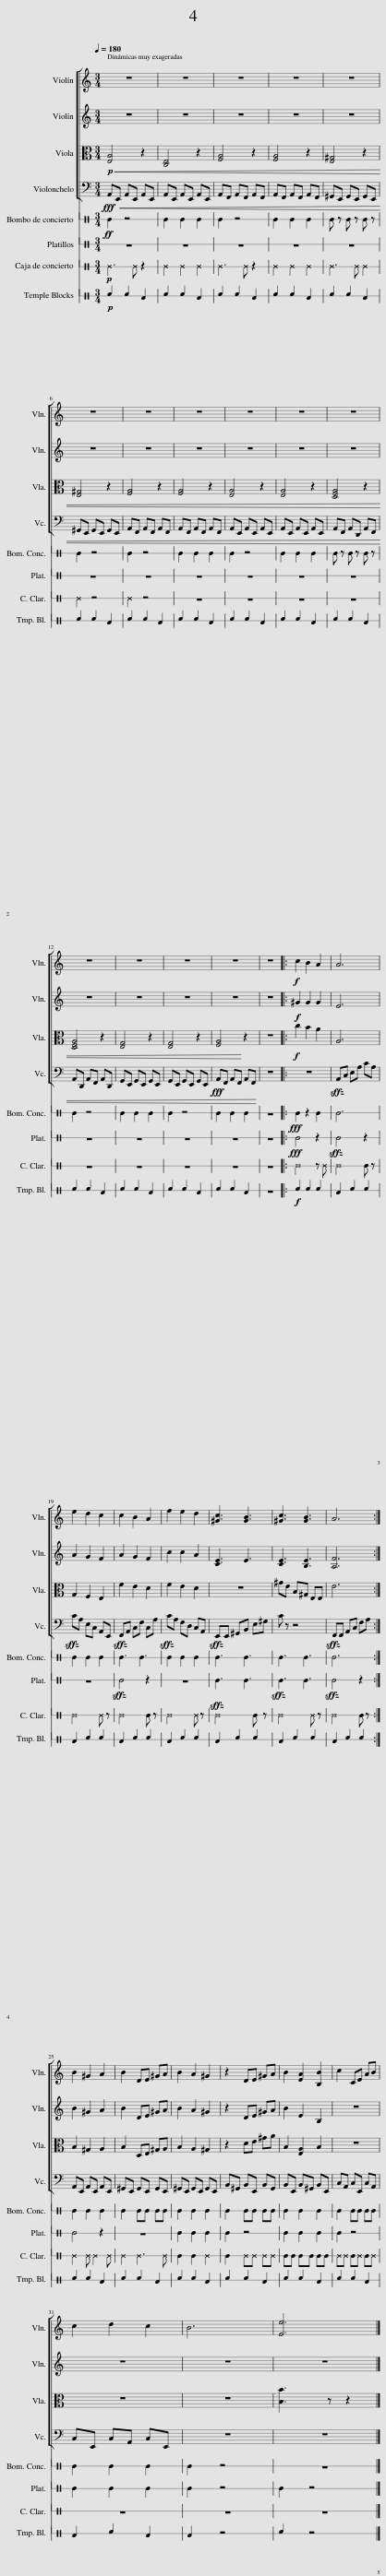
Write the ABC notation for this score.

X:1
%%score [ 1 2 3 4 ] 5 6 7 8
L:1/8
Q:1/4=180
M:3/4
I:linebreak $
K:C
V:1 treble
V:2 treble
V:3 alto
V:4 bass
V:5 perc stafflines=1
K:none
V:6 perc stafflines=1
K:none
V:7 perc stafflines=1
K:none
V:8 perc stafflines=1
K:none
V:1
 z6 | z6 | z6 | z6 | z6 |$ %5
 z6 | z6 | z6 | z6 | z6 | %10
 z6 |$ z6 | z6 | z6 | z6 | %15
 z6 |:!f! c2 B2 A2 | A6 |$ e2 d2 c2 | c2 B2 A2 | %20
 f2 e2 d2 | [^Gc]3 [GB]3 | [^Gc]3 [GB]3 | A6 :|$ B2 ^G2 A2 | %25
 B2 DE ^GA | B2 A2 ^G2 | z2 DE ^GA | B2 [EA]2 [B,B]2 | c2 CE AB |$ %30
 c2 d2 c2 | B6 | [Ee]6 |] %33
V:2
 z6 | z6 | z6 | z6 | z6 |$ %5
 z6 | z6 | z6 | z6 | z6 | %10
 z6 |$ z6 | z6 | z6 | z6 | %15
 z6 |:!f! ^G2 G2 G2 | E6 |$ A2 G2 F2 | A2 G2 F2 | %20
 c2 c2 A2 | [CE]3 E3 | [CE]3 [B,E]3 | [A,F]6 :|$ B2 ^G2 A2 | %25
 B2 DE ^GA | B2 A2 ^G2 | z2 DE ^GA | B2 E2 B,2 | z6 |$ %30
 z6 | z6 | z6 |] %33
V:3
!p!!<(! [E,A,]4 z2 | [C,E,]4 z2 | [F,A,]4 z2 | [F,A,]4 z2 | [E,^G,]4 z2 |$ %5
 [E,^G,]4 z2 | [F,A,]4 z2 | [F,A,]4 z2 | [E,A,]4 z2 | [E,A,]4 z2 | %10
 [D,F,A,]4 z2 |$ [D,F,A,]4 z2 | [E,G,]4 z2 | [E,G,]4 z2 | [F,A,]4!<)! z2 | %15
 z6 |:!f! c2 B2 A2 | A,6 |$ G,2 F,2 E,2 | F2 E2 D2 | %20
 F2 E2 D2 | z6 | ^GE B,^G, E,E, | E6 :|$ B,2 ^G,2 A,2 | %25
 B,2 D,E, ^G,A, | B,2 A,2 ^G,2 | z2 DE ^GA | B,2 [E,A,]2 B,2 | z6 |$ %30
 z6 | z6 | [B,B]3 z z2 |] %33
V:4
!fff!!<(! A,,E,, A,,E,, A,,E,, | A,,E,, A,,E,, A,,E,, | A,,F,, A,,F,, A,,F,, | A,,F,, A,,F,, A,,F,, | ^G,,E,, G,,E,, G,,E,, |$ %5
 ^G,,E,, G,,E,, G,,E,, | A,,F,, A,,F,, A,,F,, | A,,F,, A,,F,, A,,F,, | A,,E,, A,,E,, A,,E,, | A,,E,, A,,E,, A,,E,, | %10
 A,,F,, A,,D,, A,,F,, |$ A,,D,, A,,F,, A,,D,, | G,,E,, G,,E,, G,,E,, | G,,E,, G,,E,, G,,E,, |!fff! A,,F,, A,,F,, A,,F,,!<)! | %15
 z6 |: z6 | A,,C, E,A, CA, |$ CA, E,C, A,,E,, | F,,A,, C,F, C,A, | %20
 CA, F,D, C,A,, | E,,E,, ^G,,B,, E,^G, | C z z4 | F,,F,, A,,C, F,A, :|$ A,,E,, A,,E,, A,,E,, | %25
 ^G,,E,, G,,E,, G,,E,, | ^G,,E,, G,,E,, G,,E,, | B,,^G,, B,,E,, B,,G,, | B,,E,, B,,^G,, B,,E,, | C,A,, C,E,, C,A,, |$ %30
 C,E,, C,A,, C,E,, | z6 | z6 |] %33
V:5
!ff! E2 z4 | E2 E2 E2 | E2 z4 | E2 E2 E2 | E z E z E z |$ %5
 E2 z4 | E2 z4 | E2 E2 E2 | E2 z4 | E2 E2 E2 | %10
 E z E z E z |$ E2 z4 | E2 E2 E2 | E2 z4 | E2 E2 E2 | %15
 z6 |:!fff! E2 z2 E2 | E6 |$ E2 E2 E2 | E3 E3 | %20
 E2 E2 E2 | E3 E3 | E3 E3 | E6 :|$ E2 E2 E2 | %25
 E2 EE EE | E2 E2 E2 | E2 EE EE | E2 E2 E2 | E2 EE EE |$ %30
 E2 E2 E2 | E2 z4 | z6 |] %33
V:6
 z6 | z6 | z6 | z6 | z6 |$ %5
 z6 | z6 | z6 | z6 | z6 | %10
 z6 |$ z6 | z6 | z6 | z6 | %15
 z6 |:!fff! E4 z2 | E4 z2 |$ z6 | E4 z2 | %20
 z6 | E3 E3 | E3 E3 | E4 z2 :|$ E4 z2 | %25
 z6 | E2 E2 E2 | E2 z4 | E2 E2 E2 | E2 z4 |$ %30
 E2 E2 E2 | E2 z4 | E2 z4 |] %33
V:7
!p! ^E3 ^E z2 | ^E2 ^E2 ^E2 | ^E3 ^E z2 | ^E2 ^E2 ^E2 | ^E3 ^E ^E2 |$ %5
 ^E2 z4 | ^E2 z4 | z6 | z6 | z6 | %10
 z6 |$ z6 | z6 | z6 | z6 | %15
 z6 |: ^E4 z ^E | ^E4 E z |$ ^E4 ^E z | ^E4 E z | %20
 ^E4 ^E z | ^E4 E z | ^E4 ^E z | ^E4 E z :|$ ^E2 ^E ^E2 ^E | %25
 ^E2 ^E3 ^E | E2 E2 ^E2 | E2 ^E^E ^E^E | EE EE EE | ^E^E E^E E^E |$ %30
 z6 | z6 | z6 |] %33
V:8
!p! F2 F2 D2 | F2 F2 D2 | F2 F2 D2 | F2 F2 D2 | F2 F2 D2 |$ %5
 F2 F2 D2 | F2 F2 D2 | F2 F2 D2 | F2 F2 D2 | F2 F2 D2 | %10
 F2 F2 D2 |$ F2 F2 D2 | F2 F2 D2 | F2 F2 D2 | F2 F2 D2 | %15
 z6 |:!f! F2 F2 F2 | D2 F2 F2 |$ D2 F2 F2 | D2 F2 F2 | %20
 D2 F2 F2 | D2 F2 F2 | D2 F2 F2 | D2 F2 F2 :|$ F2 F2 D2 | %25
 F2 F2 D2 | F2 F2 D2 | F2 F2 D2 | F2 F2 D2 | F2 F2 D2 |$ %30
 D2 F2 D2 | D2 z4 | F2 z4 |] %33
